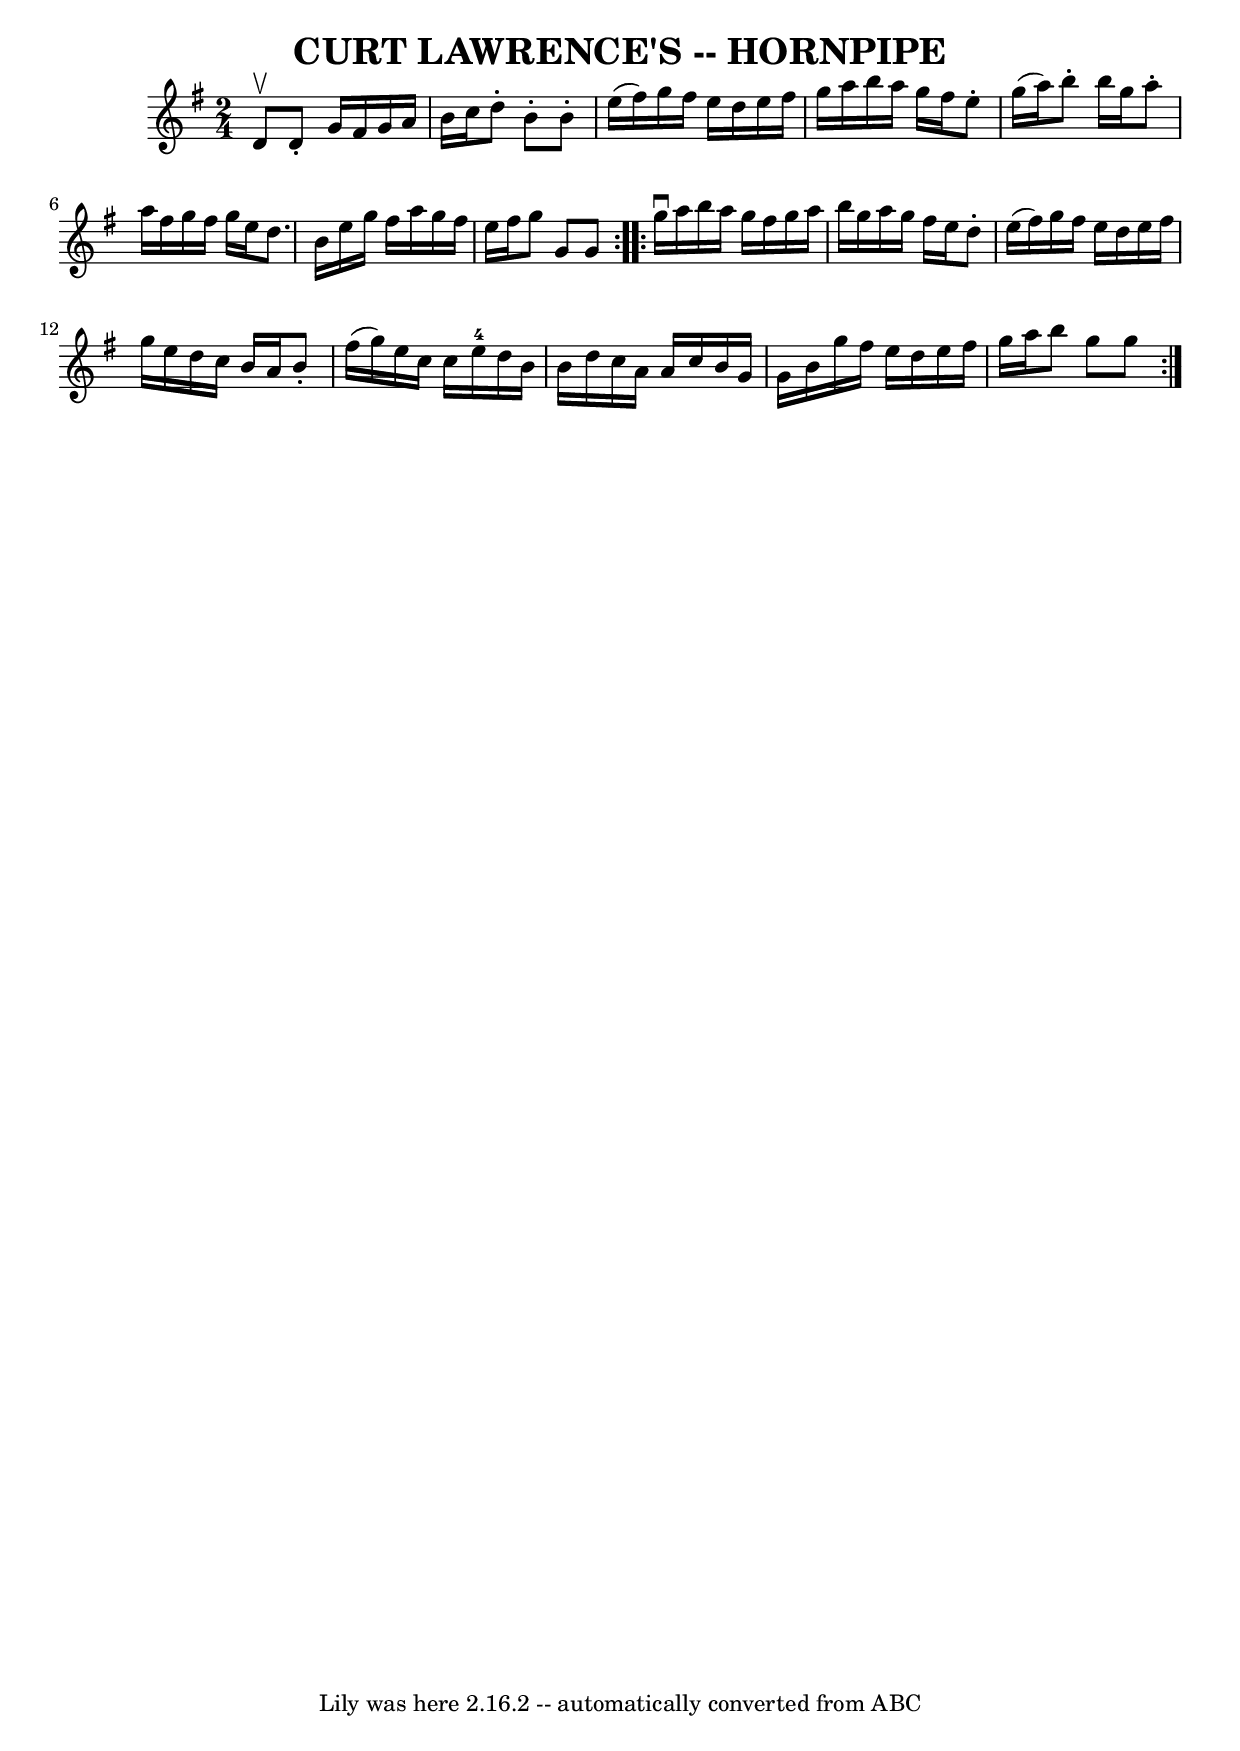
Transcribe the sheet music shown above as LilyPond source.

\version "2.16.2"
\include "Mammoth.ily"
\header {
  %% book = "Cole's 1000 Fiddle Tunes"
 crossRefNumber = "1"
 footnotes = ""
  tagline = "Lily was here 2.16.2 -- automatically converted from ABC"
  title = "CURT LAWRENCE'S -- HORNPIPE"

}
voicedefault =  {



  \repeat volta 2 {

    \time 2/4 
    \key g \major d'8^\upbow        |
 d'8-. g'16 fis'16 g'16 a'16 b'16 c''16     |
 d''8-. b'8-. b'8-. e''16 (fis''16)   |
 g''16 fis''16 e''16 d''16 e''16 fis''16 g''16 a''16     |
 b''16 a''16 g''16 fis''16 e''8-. g''16 (a''16)   |  |
 b''8-. b''16 g''16 a''8-. a''16 fis''16     |
 g''16 fis''16 g''16 e''16 d''8. b'16     |
 e''16 g''16 fis''16 a''16 g''16 fis''16 e''16 fis''16     |
 g''8 g'8 g'8    
  }     

  \repeat volta 2 { g''16^\downbow a''16         |
 b''16 a''16 g''16 fis''16 g''16 a''16 b''16 g''16     |
 a''16 g''16 fis''16 e''16 d''8-. e''16 (fis''16)    |
 g''16 fis''16 e''16 d''16 e''16 fis''16 g''16 e''16     |
 d''16 c''16 b'16 a'16 b'8-. fis''16 (g''16)    |
     |
 e''16 c''16 c''16 e''16-4 d''16 b'16 b'16 d''16     |
 c''16 a'16 a'16 c''16 b'16 g'16 g'16 b'16     |
 g''16 fis''16 e''16 d''16 e''16 fis''16 g''16 a''16     |
 b''8 g''8 g''8    
  }   

}

\score{
  <<

    \context Staff="default"
    {
      \voicedefault 
      
    }

  >>
  \layout {
    
  }
  \midi {
  }

}
